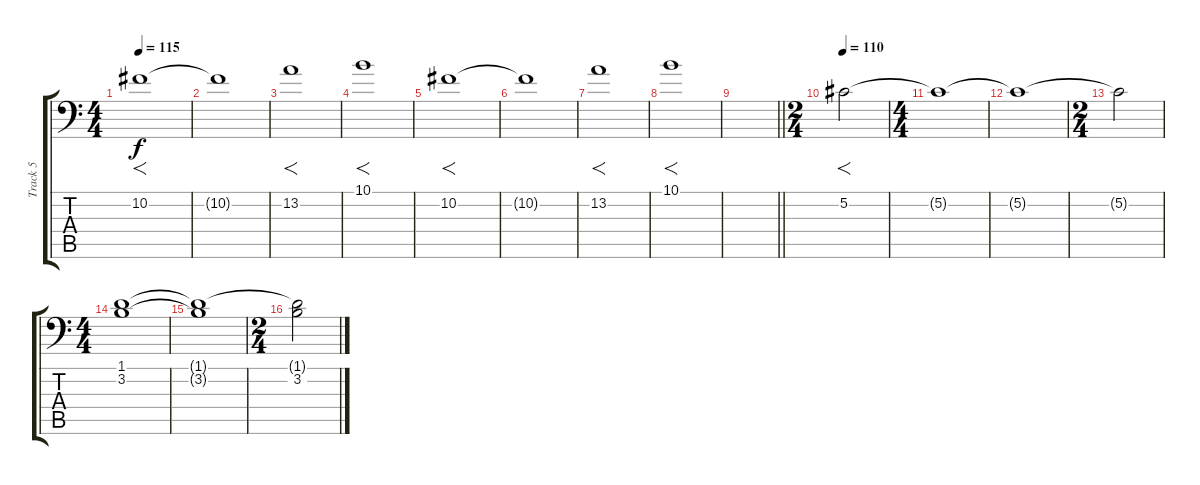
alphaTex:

\track ("Track 5" "Track 5") {instrument pad5bowed}
\staff {score tabs}
\tuning (Db4 Ab3 E3 B2 Gb2 Gb1) {hide}
\ts (4 4)
\tempo 115
\clef f4
\ks c
10.2.1{f dy f} |
10.2{t}.1 |
13.2.1{f} |
10.1.1{f} |
10.2.1{f} |
10.2{t}.1 |
13.2.1{f} |
10.1.1{f} |
\barLineRight lightlight
|
\ts (2 4)
\section ("" "")
\tempo 110
5.2.2{f instrument choiraahs} |
\ts (4 4)
5.2{t}.1 |
5.2{t}.1 |
\ts (2 4)
5.2{t}.2 |
\ts (4 4)
(1.1 3.2).1 |
(1.1{t} 3.2{t}).1 |
\ts (2 4)
(1.1{t} 3.2).2
